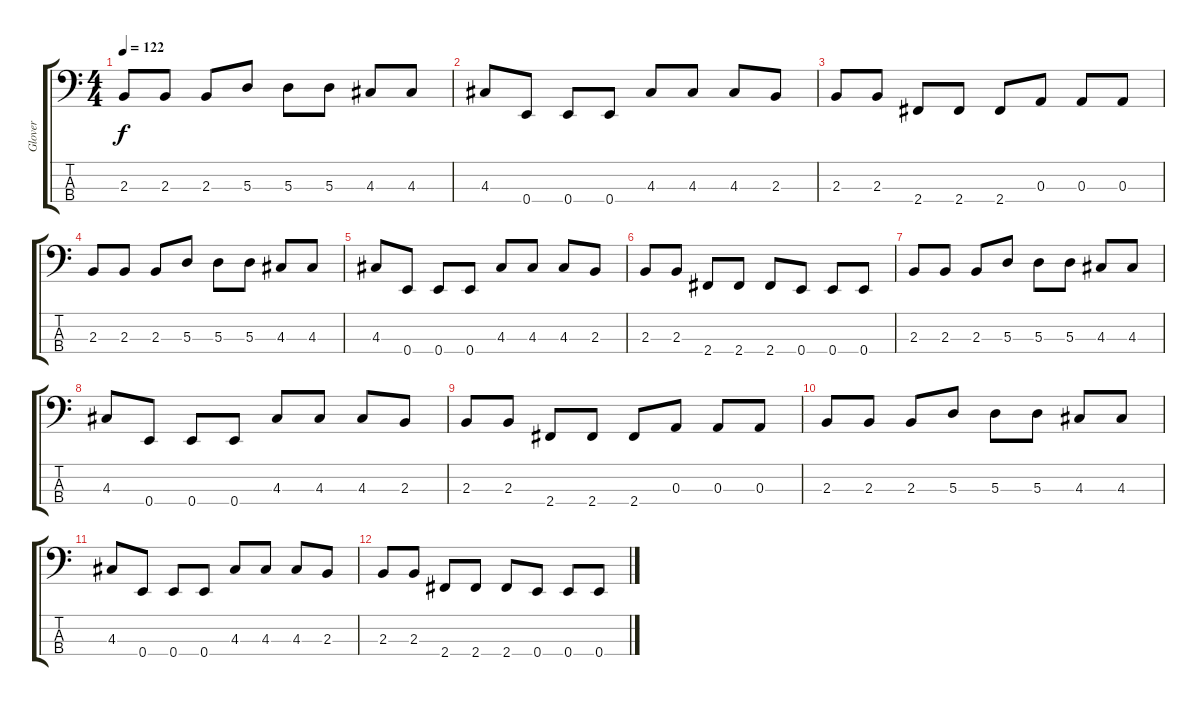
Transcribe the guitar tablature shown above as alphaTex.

\track ("Glover" "Glover") {instrument electricbassfinger}
\staff {score tabs}
\tuning (G2 D2 A1 E1) {hide}
\ts (4 4)
\tempo 122
\clef f4
\ks c
2.3.8{dy f} 2.3.8 2.3.8 5.3.8 5.3.8 5.3.8 4.3.8 4.3.8 |
4.3.8 0.4.8 0.4.8 0.4.8 4.3.8 4.3.8 4.3.8 2.3.8 |
2.3.8 2.3.8 2.4.8 2.4.8 2.4.8 0.3.8 0.3.8 0.3.8 |
2.3.8 2.3.8 2.3.8 5.3.8 5.3.8 5.3.8 4.3.8 4.3.8 |
4.3.8 0.4.8 0.4.8 0.4.8 4.3.8 4.3.8 4.3.8 2.3.8 |
2.3.8 2.3.8 2.4.8 2.4.8 2.4.8 0.4.8 0.4.8 0.4.8 |
2.3.8 2.3.8 2.3.8 5.3.8 5.3.8 5.3.8 4.3.8 4.3.8 |
4.3.8 0.4.8 0.4.8 0.4.8 4.3.8 4.3.8 4.3.8 2.3.8 |
2.3.8 2.3.8 2.4.8 2.4.8 2.4.8 0.3.8 0.3.8 0.3.8 |
2.3.8 2.3.8 2.3.8 5.3.8 5.3.8 5.3.8 4.3.8 4.3.8 |
4.3.8 0.4.8 0.4.8 0.4.8 4.3.8 4.3.8 4.3.8 2.3.8 |
2.3.8 2.3.8 2.4.8 2.4.8 2.4.8 0.4.8 0.4.8 0.4.8
